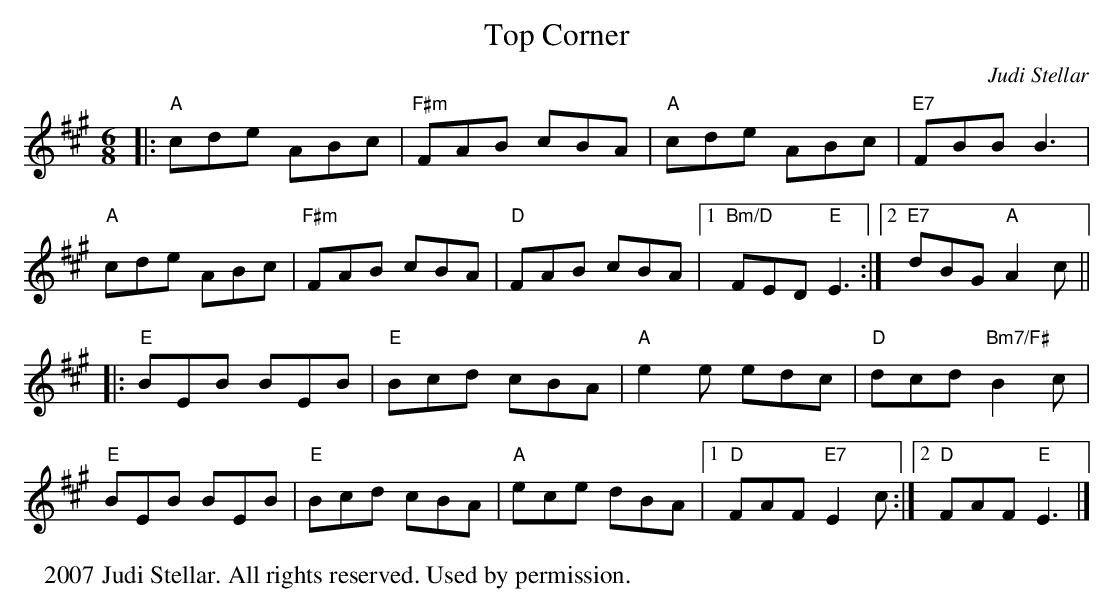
X:1
T:Top Corner
C:Judi Stellar
M:6/8
K:A
|:"A"cde ABc|"F#m"FAB cBA|"A"cde ABc|"E7"FBB B3|
"A"cde ABc|"F#m"FAB cBA|"D"FAB cBA|1"Bm/D"FED "E"E3:|2"E7"dBG "A"A2c||
|:"E"BEB BEB|"E"Bcd cBA|"A"e2e edc|"D"dcd "Bm7/F#"B2c|
"E"BEB BEB|"E"Bcd cBA|"A"ece dBA|1"D"FAF "E7"E2c:|2"D"FAF "E"E3|]
W:  2007 Judi Stellar. All rights reserved. Used by permission.
